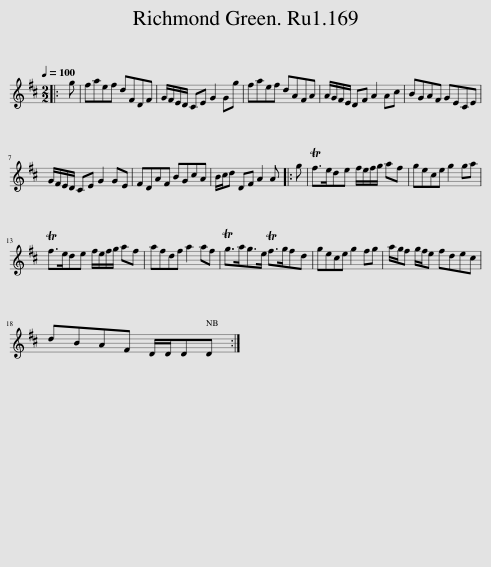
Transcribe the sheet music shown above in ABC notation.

X:1
L:1/8
Q:1/4=100
M:2/2
I:linebreak $
K:D
V:1 treble
V:1
|: g | faef dFDF | G/F/E/D/ CE G2 Gg | faef dAFA | A/G/F/E/ DF A2 Ac | %5
 BGAF GECE |$ G/F/E/D/ CE G2 GE | FDAF BGcA | B/c/d DF A2 A |: g | %10
 Tf>ede f/e/f/g/ af | gece g2 ga |$ Tf>ede f/e/f/g/ af | afdf a2 af | Tg>ag>e Tf>gfd | %15
 gece g2 fg | a/g/f g/f/e fdec |$ dBAF D/D/DD :| %18
